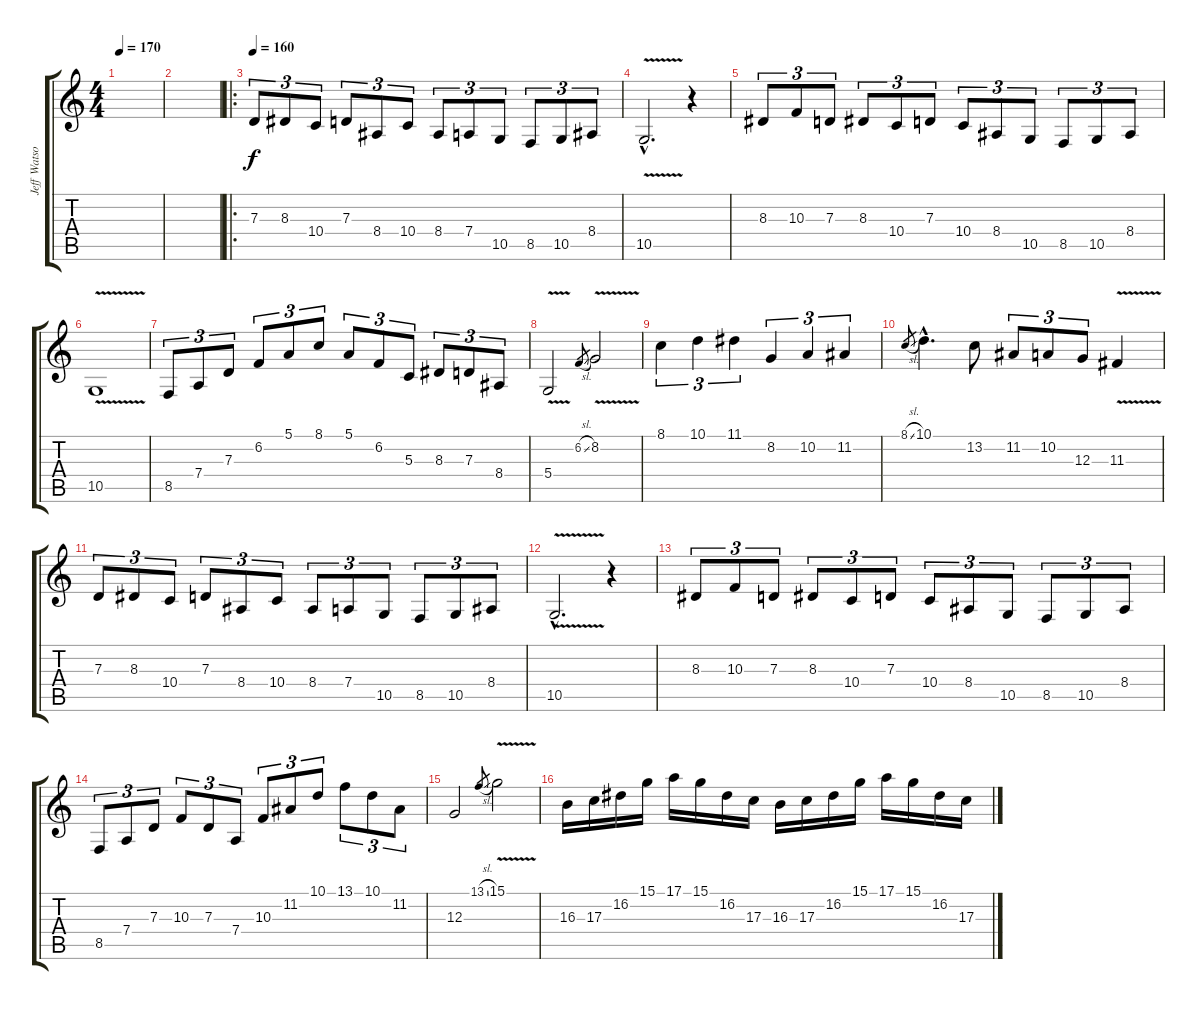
\track ("Jeff Watson" "Jeff Watso") {instrument lead1square}
\staff {score tabs}
\tuning (E4 B3 G3 D3 A2 E2) {hide}
\ts (4 4)
\tempo 170
\tempo 180
\tempo 170
\clef g2
\ks c
|
|
\ro
\tempo 160
7.3.8{tu (3 2)} 8.3.8{tu (3 2)} 10.4.8{tu (3 2)} 7.3.8{tu (3 2)} 8.4.8{tu (3 2)} 10.4.8{tu (3 2)} 8.4.8{tu (3 2)} 7.4.8{tu (3 2)} 10.5.8{tu (3 2)} 8.5.8{tu (3 2)} 10.5.8{tu (3 2)} 8.4.8{tu (3 2)} |
10.5{v hac}.2{d} r.4 |
8.3.8{tu (3 2)} 10.3.8{tu (3 2)} 7.3.8{tu (3 2)} 8.3.8{tu (3 2)} 10.4.8{tu (3 2)} 7.3.8{tu (3 2)} 10.4.8{tu (3 2)} 8.4.8{tu (3 2)} 10.5.8{tu (3 2)} 8.5.8{tu (3 2)} 10.5.8{tu (3 2)} 8.4.8{tu (3 2)} |
10.5{v}.1 |
8.5.8{tu (3 2)} 7.4.8{tu (3 2)} 7.3.8{tu (3 2)} 6.2.8{tu (3 2)} 5.1.8{tu (3 2)} 8.1.8{tu (3 2)} 5.1.8{tu (3 2)} 6.2.8{tu (3 2)} 5.3.8{tu (3 2)} 8.3.8{tu (3 2)} 7.3.8{tu (3 2)} 8.4.8{tu (3 2)} |
5.4{v}.2 6.2{sl}.8{gr} 8.2{v}.2 |
8.1.4{tu (3 2)} 10.1.4{tu (3 2)} 11.1.4{tu (3 2)} 8.2.4{tu (3 2)} 10.2.4{tu (3 2)} 11.2.4{tu (3 2)} |
8.1{sl}.8{gr} 10.1{hac}.4{d} 13.2.8 11.2.8{tu (3 2)} 10.2.8{tu (3 2)} 12.3.8{tu (3 2)} 11.3{v}.4 |
7.3.8{tu (3 2)} 8.3.8{tu (3 2)} 10.4.8{tu (3 2)} 7.3.8{tu (3 2)} 8.4.8{tu (3 2)} 10.4.8{tu (3 2)} 8.4.8{tu (3 2)} 7.4.8{tu (3 2)} 10.5.8{tu (3 2)} 8.5.8{tu (3 2)} 10.5.8{tu (3 2)} 8.4.8{tu (3 2)} |
10.5{v hac}.2{d} r.4 |
8.3.8{tu (3 2)} 10.3.8{tu (3 2)} 7.3.8{tu (3 2)} 8.3.8{tu (3 2)} 10.4.8{tu (3 2)} 7.3.8{tu (3 2)} 10.4.8{tu (3 2)} 8.4.8{tu (3 2)} 10.5.8{tu (3 2)} 8.5.8{tu (3 2)} 10.5.8{tu (3 2)} 8.4.8{tu (3 2)} |
8.5.8{tu (3 2)} 7.4.8{tu (3 2)} 7.3.8{tu (3 2)} 10.3.8{tu (3 2)} 7.3.8{tu (3 2)} 7.4.8{tu (3 2)} 10.3.8{tu (3 2)} 11.2.8{tu (3 2)} 10.1.8{tu (3 2)} 13.1.8{tu (3 2)} 10.1.8{tu (3 2)} 11.2.8{tu (3 2)} |
12.3.2 13.1{sl}.8{gr} 15.1{v}.2 |
16.3.16 17.3.16 16.2.16 15.1.16 17.1.16 15.1.16 16.2.16 17.3.16 16.3.16 17.3.16 16.2.16 15.1.16 17.1.16 15.1.16 16.2.16 17.3.16
